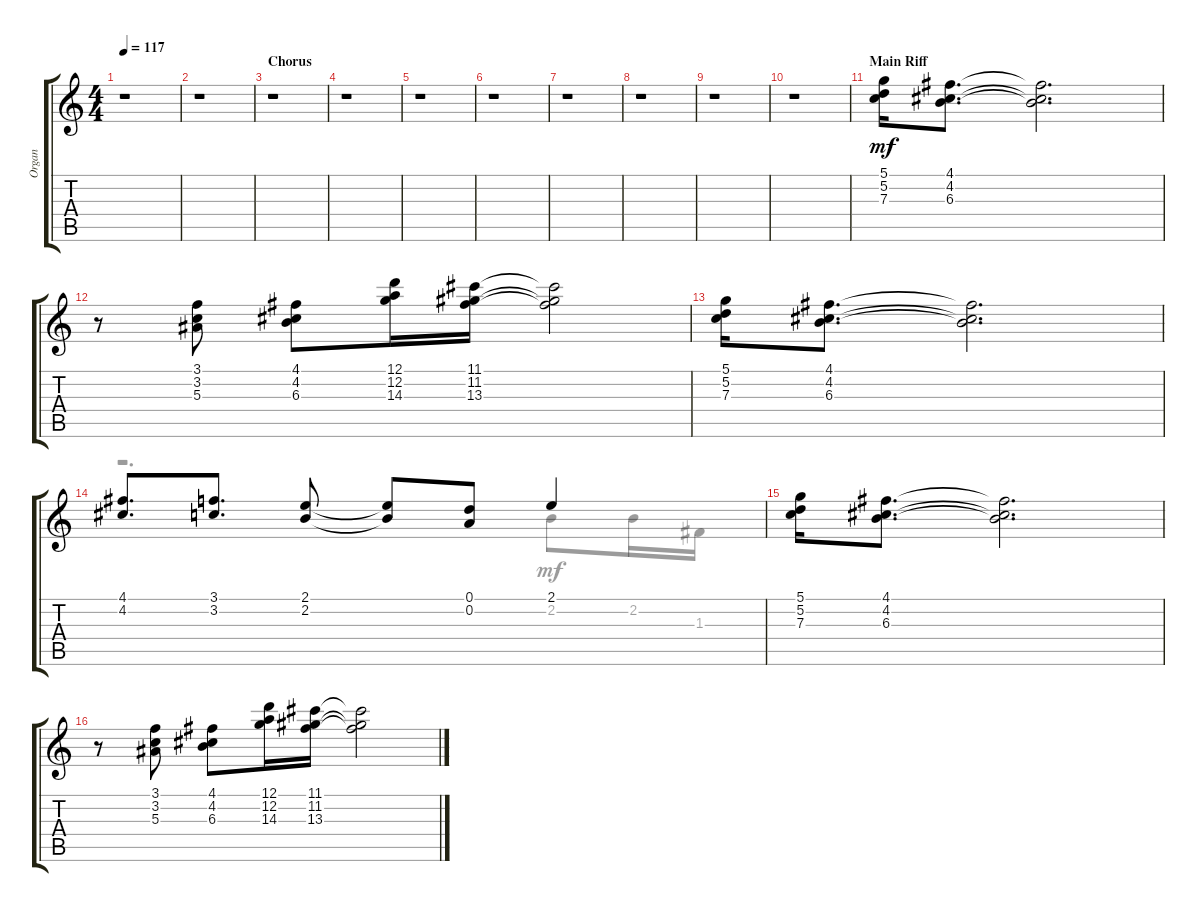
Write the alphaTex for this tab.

\track ("Organ" "Organ") {instrument electricguitarclean}
\staff {score tabs}
\tuning (D4 A3 F3 C3 G2 C2) {hide}
\voice
\ts (4 4)
\tempo 117
\clef g2
\ks aminor
r.1{dy mf} |
r.1 |
\section ("" "Chorus")
r.1 |
r.1 |
r.1 |
r.1 |
r.1 |
r.1 |
r.1 |
r.1 |
\section ("" "Main Riff")
(5.1 5.2 7.3).16 (4.1 4.2 6.3).8{d} (4.1{t} 4.2{t} 6.3{t}).2{d} |
r.8 (3.1 3.2 5.3).8 (4.1 4.2 6.3).8 (12.1 12.2 14.3).16 (11.1 11.2 13.3).16 (11.1{t} 11.2{t} 13.3{t}).2 |
(5.1 5.2 7.3).16 (4.1 4.2 6.3).8{d} (4.1{t} 4.2{t} 6.3{t}).2{d} |
(4.1 4.2).8{d} (3.1 3.2).8{d} (2.1 2.2).8 (2.1{t} 2.2{t}).8 (0.1 0.2).8 2.1.4 |
(5.1 5.2 7.3).16 (4.1 4.2 6.3).8{d} (4.1{t} 4.2{t} 6.3{t}).2{d} |
r.8 (3.1 3.2 5.3).8 (4.1 4.2 6.3).8 (12.1 12.2 14.3).16 (11.1 11.2 13.3).16 (11.1{t} 11.2{t} 13.3{t}).2
\voice
\clef g2
\ottava regular
\simile none
\ks aminor
|
|
|
|
|
|
|
|
|
|
|
|
|
r.2{d} 2.2.8 2.2.16 1.3.16 |
|
